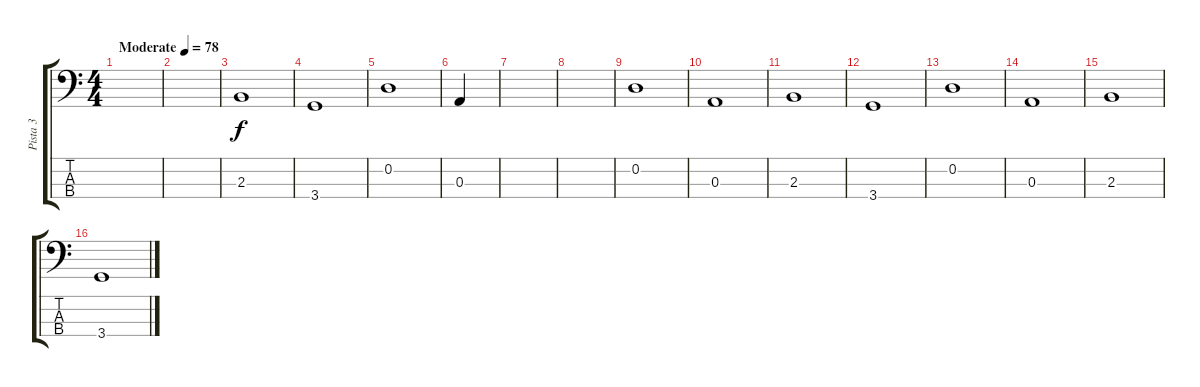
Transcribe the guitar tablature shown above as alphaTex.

\track ("Pista 3" "Pista 3") {instrument electricbassfinger}
\staff {score tabs}
\tuning (G2 D2 A1 E1) {hide}
\ts (4 4)
\tempo (78 "Moderate")
\clef f4
\ks c
|
|
2.3.1 |
3.4.1 |
0.2.1 |
0.3.4 |
|
|
0.2.1 |
0.3.1 |
2.3.1 |
3.4.1 |
0.2.1 |
0.3.1 |
2.3.1 |
3.4.1
